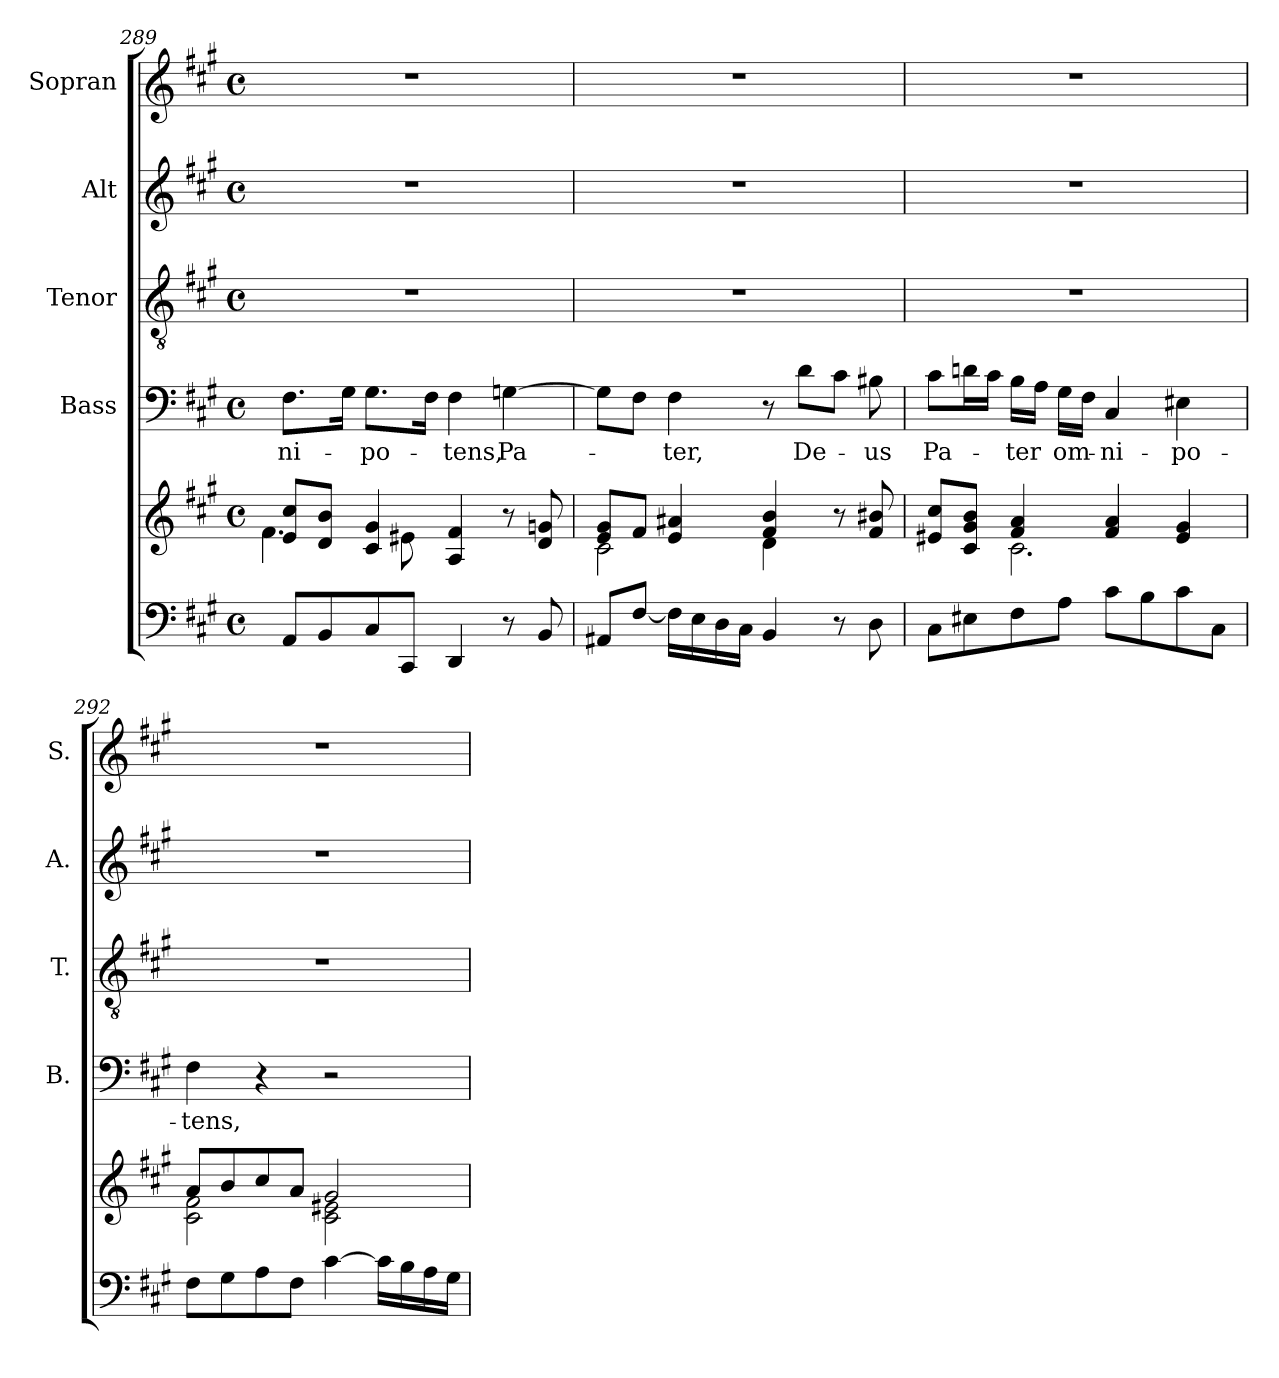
**kern	**kern	**kern	**text	**kern	**kern	**kern
*part5	*part5	*part4	*part4	*part3	*part2	*part1
*staff6	*staff5	*staff4	*staff4	*staff3	*staff2	*staff1
*	*	*I"Bass	*	*I"Tenor	*I"Alt	*I"Sopran
*	*	*I'B.	*	*I'T.	*I'A.	*I'S.
*clefF4	*clefG2	*clefF4	*	*clefGv2	*clefG2	*clefG2
*k[f#c#g#]	*k[f#c#g#]	*k[f#c#g#]	*	*k[f#c#g#]	*k[f#c#g#]	*k[f#c#g#]
*A:	*A:	*A:	*	*A:	*A:	*A:
*M4/4	*M4/4	*M4/4	*	*M4/4	*M4/4	*M4/4
*met(c)	*met(c)	*met(c)	*	*met(c)	*met(c)	*met(c)
=289	=289	=289	=289	=289	=289	=289
*	*^	*	*	*	*	*
!	!	!	!	!LO:LY:b	!	!	!
8AA/L	8e/ 8cc#/L	4.f#\	8.F#\L	-ni-	1r	1r	1r
8BB/	8d/ 8b/J	.	.	.	.	.	.
.	.	.	16G#\Jk	.	.	.	.
!	!	!	!	!LO:LY:b	!	!	!
8C#/	4c#/ 4g#/	.	8.G#\L	-po-	.	.	.
8CC#/J	.	8e#X\	.	.	.	.	.
.	.	.	16F#\Jk	.	.	.	.
!	!	!	!	!LO:LY:b	!	!	!
4DD/	4A/ 4f#/	4ryy	4F#\	-tens,	.	.	.
!	!	!	!	!LO:LY:b	!	!	!
8r	8r	4ryy	[4Gn\	Pa-	.	.	.
8BB/	8d/ 8gn/	.	.	.	.	.	.
=290	=290	=290	=290	=290	=290	=290	=290
8AA#X/L	8e/ 8g#/L	2c#\	8G\L]	.	1r	1r	1r
[8F#/J	8f#/J	.	8F#\J	.	.	.	.
!	!	!	!	!LO:LY:b	!	!	!
16F#\LL]	4e/ 4a#X/	.	4F#\	-ter,	.	.	.
16E\	.	.	.	.	.	.	.
16D\	.	.	.	.	.	.	.
16C#\JJ	.	.	.	.	.	.	.
4BB/	4f#/ 4b/	4d\	8r	.	.	.	.
!	!	!	!	!LO:LY:b	!	!	!
.	.	.	8d\L	De-	.	.	.
8r	8r	4ryy	8c#\J	.	.	.	.
!	!	!	!	!LO:LY:b	!	!	!
8D\	8f#/ 8b#X/	.	8B#X\	-us	.	.	.
!!LO:LB:g=z
=291	=291	=291	=291	=291	=291	=291	=291
!	!	!	!	!LO:LY:b	!	!	!
8C#\L	8e#X/ 8cc#/L	4ryy	8c#\L	Pa-	1r	1r	1r
8E#X\	8c#/ 8g#/ 8b/J	.	16dn\L	.	.	.	.
.	.	.	16c#\JJ	.	.	.	.
!	!	!	!	!LO:LY:b	!	!	!
8F#\	4f#/ 4a/	2.c#\	16B\LL	-ter	.	.	.
.	.	.	16A\JJ	.	.	.	.
!	!	!	!	!LO:LY:b	!	!	!
8A\J	.	.	16G#\LL	om-	.	.	.
.	.	.	16F#\JJ	.	.	.	.
!	!	!	!	!LO:LY:b	!	!	!
8c#\L	4f#/ 4a/	.	4C#/	-ni-	.	.	.
8B\	.	.	.	.	.	.	.
!	!	!	!	!LO:LY:b	!	!	!
8c#\	4e#/ 4g#/	.	4E#X\	-po-	.	.	.
8C#\J	.	.	.	.	.	.	.
=292	=292	=292	=292	=292	=292	=292	=292
!	!	!	!	!LO:LY:b	!	!	!
8F#\L	8a/L	2c#\ 2f#\	4F#\	-tens,	1r	1r	1r
8G#\	8b/	.	.	.	.	.	.
8A\	8cc#/	.	4r	.	.	.	.
8F#\J	8a/J	.	.	.	.	.	.
[4c#\	2g#/	2c#\ 2e#X\	2r	.	.	.	.
16c#\LL]	.	.	.	.	.	.	.
16B\	.	.	.	.	.	.	.
16A\	.	.	.	.	.	.	.
16G#\JJ	.	.	.	.	.	.	.
*	*v	*v	*	*	*	*	*
=	=	=	=	=	=	=
*-	*-	*-	*-	*-	*-	*-
